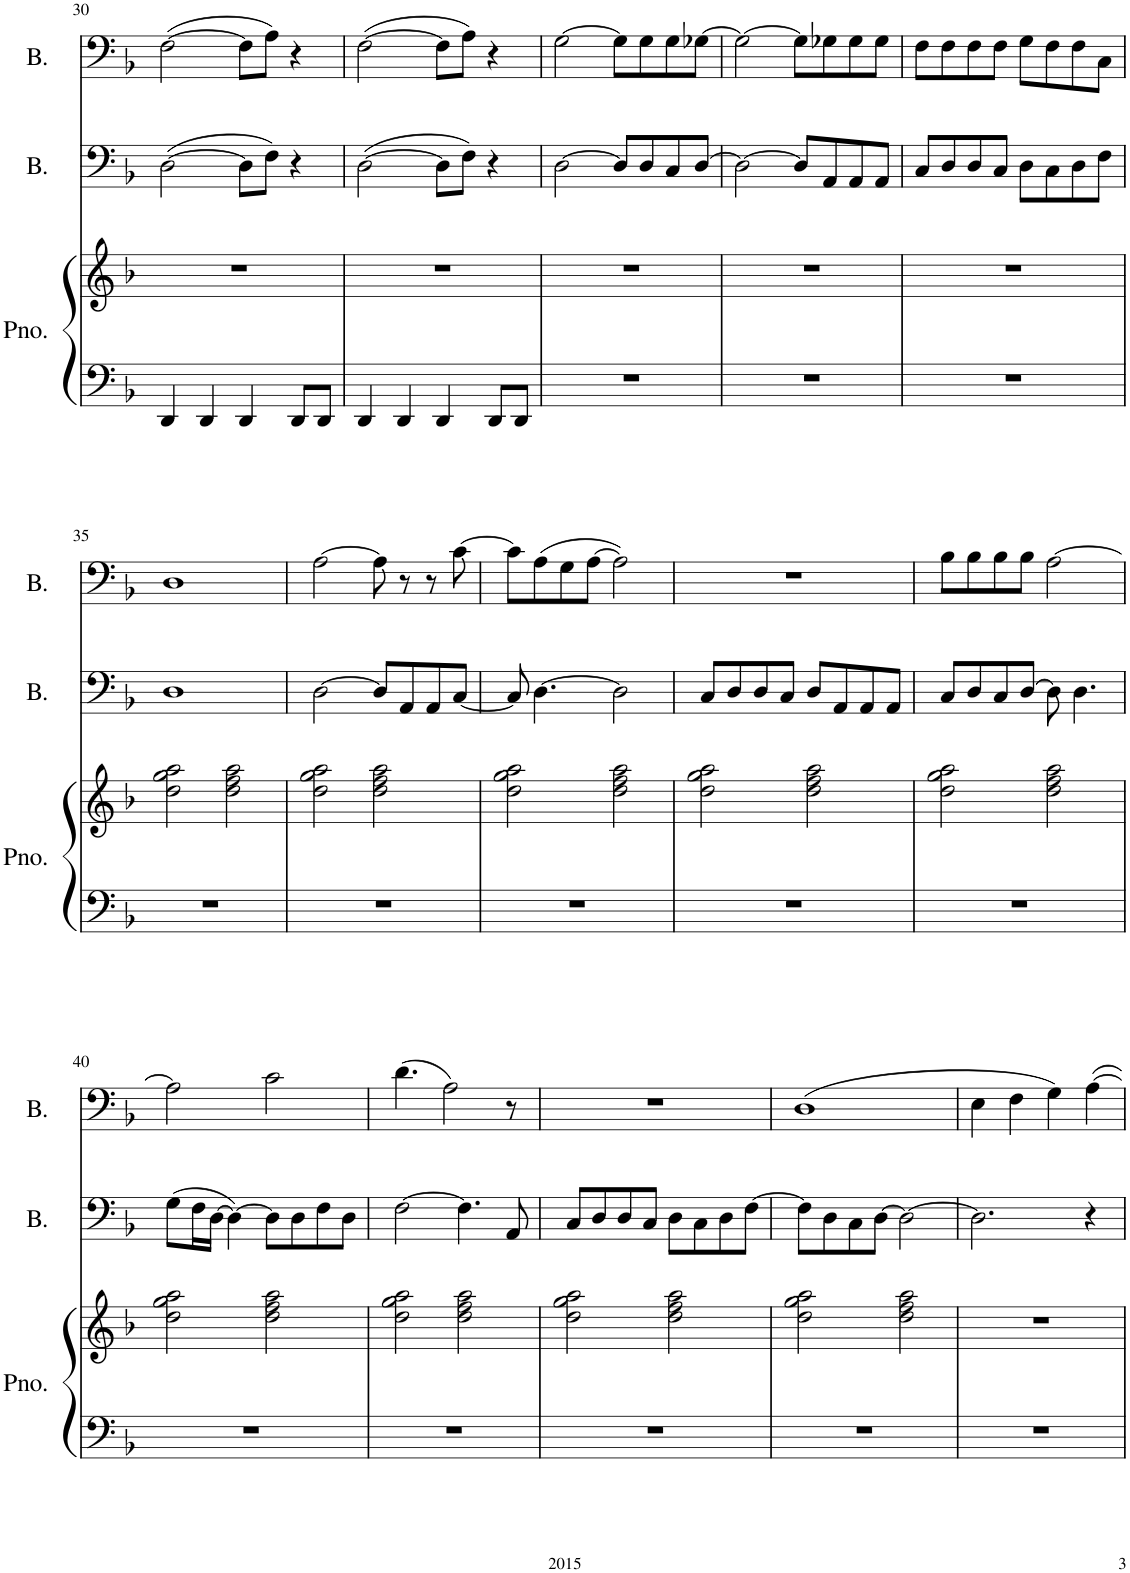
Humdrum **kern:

**kern	**kern	**kern	**kern
*part3	*part3	*part2	*part1
*staff4	*staff3	*staff2	*staff1
*I"Piano	*	*I"Bass	*I"Bass
*I'Pno.	*	*I'B.	*I'B.
!!LO:PB:g=z
*clefF4	*clefG2	*clefF4	*clefF4
*k[b-]	*k[b-]	*k[b-]	*k[b-]
*M4/4	*M4/4	*M4/4	*M4/4
=30	=30	=30	=30
4DD/	1r	([2D\	([2F\
4DD/	.	.	.
4DD/	.	8D\L]	8F\L]
.	.	8F\J)	8A\J)
8DD/L	.	4r	4r
8DD/J	.	.	.
=31	=31	=31	=31
4DD/	1r	([2D\	([2F\
4DD/	.	.	.
4DD/	.	8D\L]	8F\L]
.	.	8F\J)	8A\J)
8DD/L	.	4r	4r
8DD/J	.	.	.
=32	=32	=32	=32
1r	1r	[2D\	[2G\
.	.	8D/L]	8G\L]
.	.	8D/	8G\
.	.	8C/	8G\
.	.	[8D/J	[8G-X\J
=33	=33	=33	=33
1r	1r	2D\_	2G-\_
.	.	8D/L]	8G-\L]
.	.	8AA/	8G-X\
.	.	8AA/	8G-\
.	.	8AA/J	8G-\J
=34	=34	=34	=34
1r	1r	8C/L	8F\L
.	.	8D/	8F\
.	.	8D/	8F\
.	.	8C/J	8F\J
.	.	8D\L	8G\L
.	.	8C\	8F\
.	.	8D\	8F\
.	.	8F\J	8C\J
!!LO:LB:g=z
=35	=35	=35	=35
1r	2dd\ 2gg\ 2aa\	1D	1D
.	2dd\ 2ff\ 2aa\	.	.
=36	=36	=36	=36
1r	2dd\ 2gg\ 2aa\	[2D\	[2A\
.	2dd\ 2ff\ 2aa\	8D/L]	8A\]
.	.	8AA/	8r
.	.	8AA/	8r
.	.	[8C/J	[8c\
=37	=37	=37	=37
1r	2dd\ 2gg\ 2aa\	8C/]	8c\L]
.	.	[4.D\	(8A\
.	.	.	8G\
.	.	.	[8A\J
.	2dd\ 2ff\ 2aa\	2D\]	2A\])
=38	=38	=38	=38
1r	2dd\ 2gg\ 2aa\	8C/L	1r
.	.	8D/	.
.	.	8D/	.
.	.	8C/J	.
.	2dd\ 2ff\ 2aa\	8D/L	.
.	.	8AA/	.
.	.	8AA/	.
.	.	8AA/J	.
=39	=39	=39	=39
1r	2dd\ 2gg\ 2aa\	8C/L	8B-\L
.	.	8D/	8B-\
.	.	8C/	8B-\
.	.	[8D/J	8B-\J
.	2dd\ 2ff\ 2aa\	8D\]	[2A\
.	.	4.D\	.
!!LO:LB:g=z
=40	=40	=40	=40
1r	2dd\ 2gg\ 2aa\	(8G\L	2A\]
.	.	16F\L	.
.	.	[16D\JJ	.
.	.	4D\_)	.
.	2dd\ 2ff\ 2aa\	8D\L]	2c\
.	.	8D\	.
.	.	8F\	.
.	.	8D\J	.
=41	=41	=41	=41
1r	2dd\ 2gg\ 2aa\	[2F\	(4.d\
.	.	.	2A\)
.	2dd\ 2ff\ 2aa\	4.F\]	.
.	.	8AA/	8r
=42	=42	=42	=42
1r	2dd\ 2gg\ 2aa\	8C/L	1r
.	.	8D/	.
.	.	8D/	.
.	.	8C/J	.
.	2dd\ 2ff\ 2aa\	8D\L	.
.	.	8C\	.
.	.	8D\	.
.	.	[8F\J	.
=43	=43	=43	=43
1r	2dd\ 2gg\ 2aa\	8F\L]	(1D
.	.	8D\	.
.	.	8C\	.
.	.	[8D\J	.
.	2dd\ 2ff\ 2aa\	2D\_	.
=44	=44	=44	=44
1r	1r	2.D\]	4E\
.	.	.	4F\
.	.	.	4G\)
.	.	4r	[4A\
=	=	=	=
*-	*-	*-	*-
